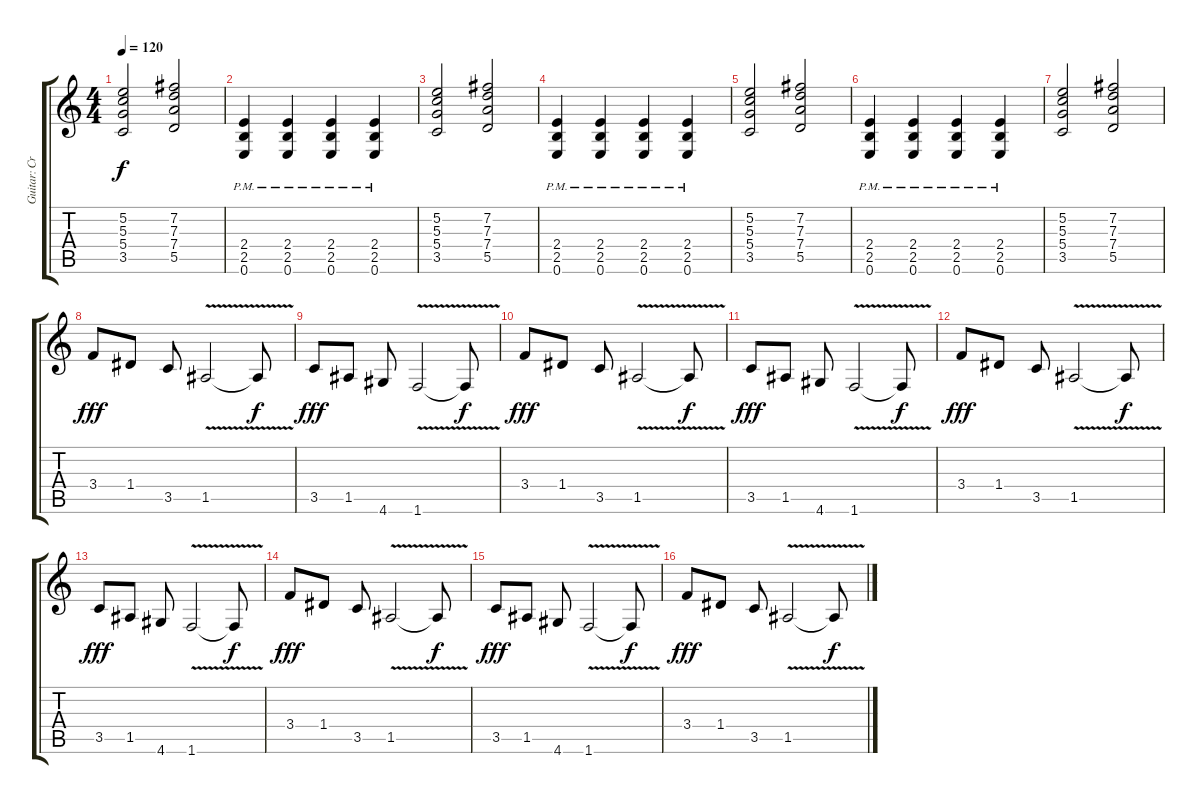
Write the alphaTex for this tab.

\track ("Guitar: Criss Oliva [Rhythm]" "Guitar: Cr") {instrument distortionguitar}
\staff {score tabs}
\tuning (E4 B3 G3 D3 A2 E2) {hide}
\ts (4 4)
\tempo 120
\clef g2
\ks c
(5.2 5.3 5.4 3.5).2{dy f} (7.2 7.3 7.4 5.5).2 |
(2.4{pm} 2.5{pm} 0.6{pm}).4 (2.4{pm} 2.5{pm} 0.6{pm}).4 (2.4{pm} 2.5{pm} 0.6{pm}).4 (2.4{pm} 2.5{pm} 0.6{pm}).4 |
(5.2 5.3 5.4 3.5).2 (7.2 7.3 7.4 5.5).2 |
(2.4{pm} 2.5{pm} 0.6{pm}).4 (2.4{pm} 2.5{pm} 0.6{pm}).4 (2.4{pm} 2.5{pm} 0.6{pm}).4 (2.4{pm} 2.5{pm} 0.6{pm}).4 |
(5.2 5.3 5.4 3.5).2 (7.2 7.3 7.4 5.5).2 |
(2.4{pm} 2.5{pm} 0.6{pm}).4 (2.4{pm} 2.5{pm} 0.6{pm}).4 (2.4{pm} 2.5{pm} 0.6{pm}).4 (2.4{pm} 2.5{pm} 0.6{pm}).4 |
(5.2 5.3 5.4 3.5).2 (7.2 7.3 7.4 5.5).2 |
3.4.8{dy fff} 1.4.8 3.5.8 1.5{v}.2 1.5{t}.8{dy f} |
3.5.8{dy fff} 1.5.8 4.6.8 1.6{v}.2 1.6{t}.8{dy f} |
3.4.8{dy fff} 1.4.8 3.5.8 1.5{v}.2 1.5{t}.8{dy f} |
3.5.8{dy fff} 1.5.8 4.6.8 1.6{v}.2 1.6{t}.8{dy f} |
3.4.8{dy fff} 1.4.8 3.5.8 1.5{v}.2 1.5{t}.8{dy f} |
3.5.8{dy fff} 1.5.8 4.6.8 1.6{v}.2 1.6{t}.8{dy f} |
3.4.8{dy fff} 1.4.8 3.5.8 1.5{v}.2 1.5{t}.8{dy f} |
3.5.8{dy fff} 1.5.8 4.6.8 1.6{v}.2 1.6{t}.8{dy f} |
3.4.8{dy fff} 1.4.8 3.5.8 1.5{v}.2 1.5{t}.8{dy f}
